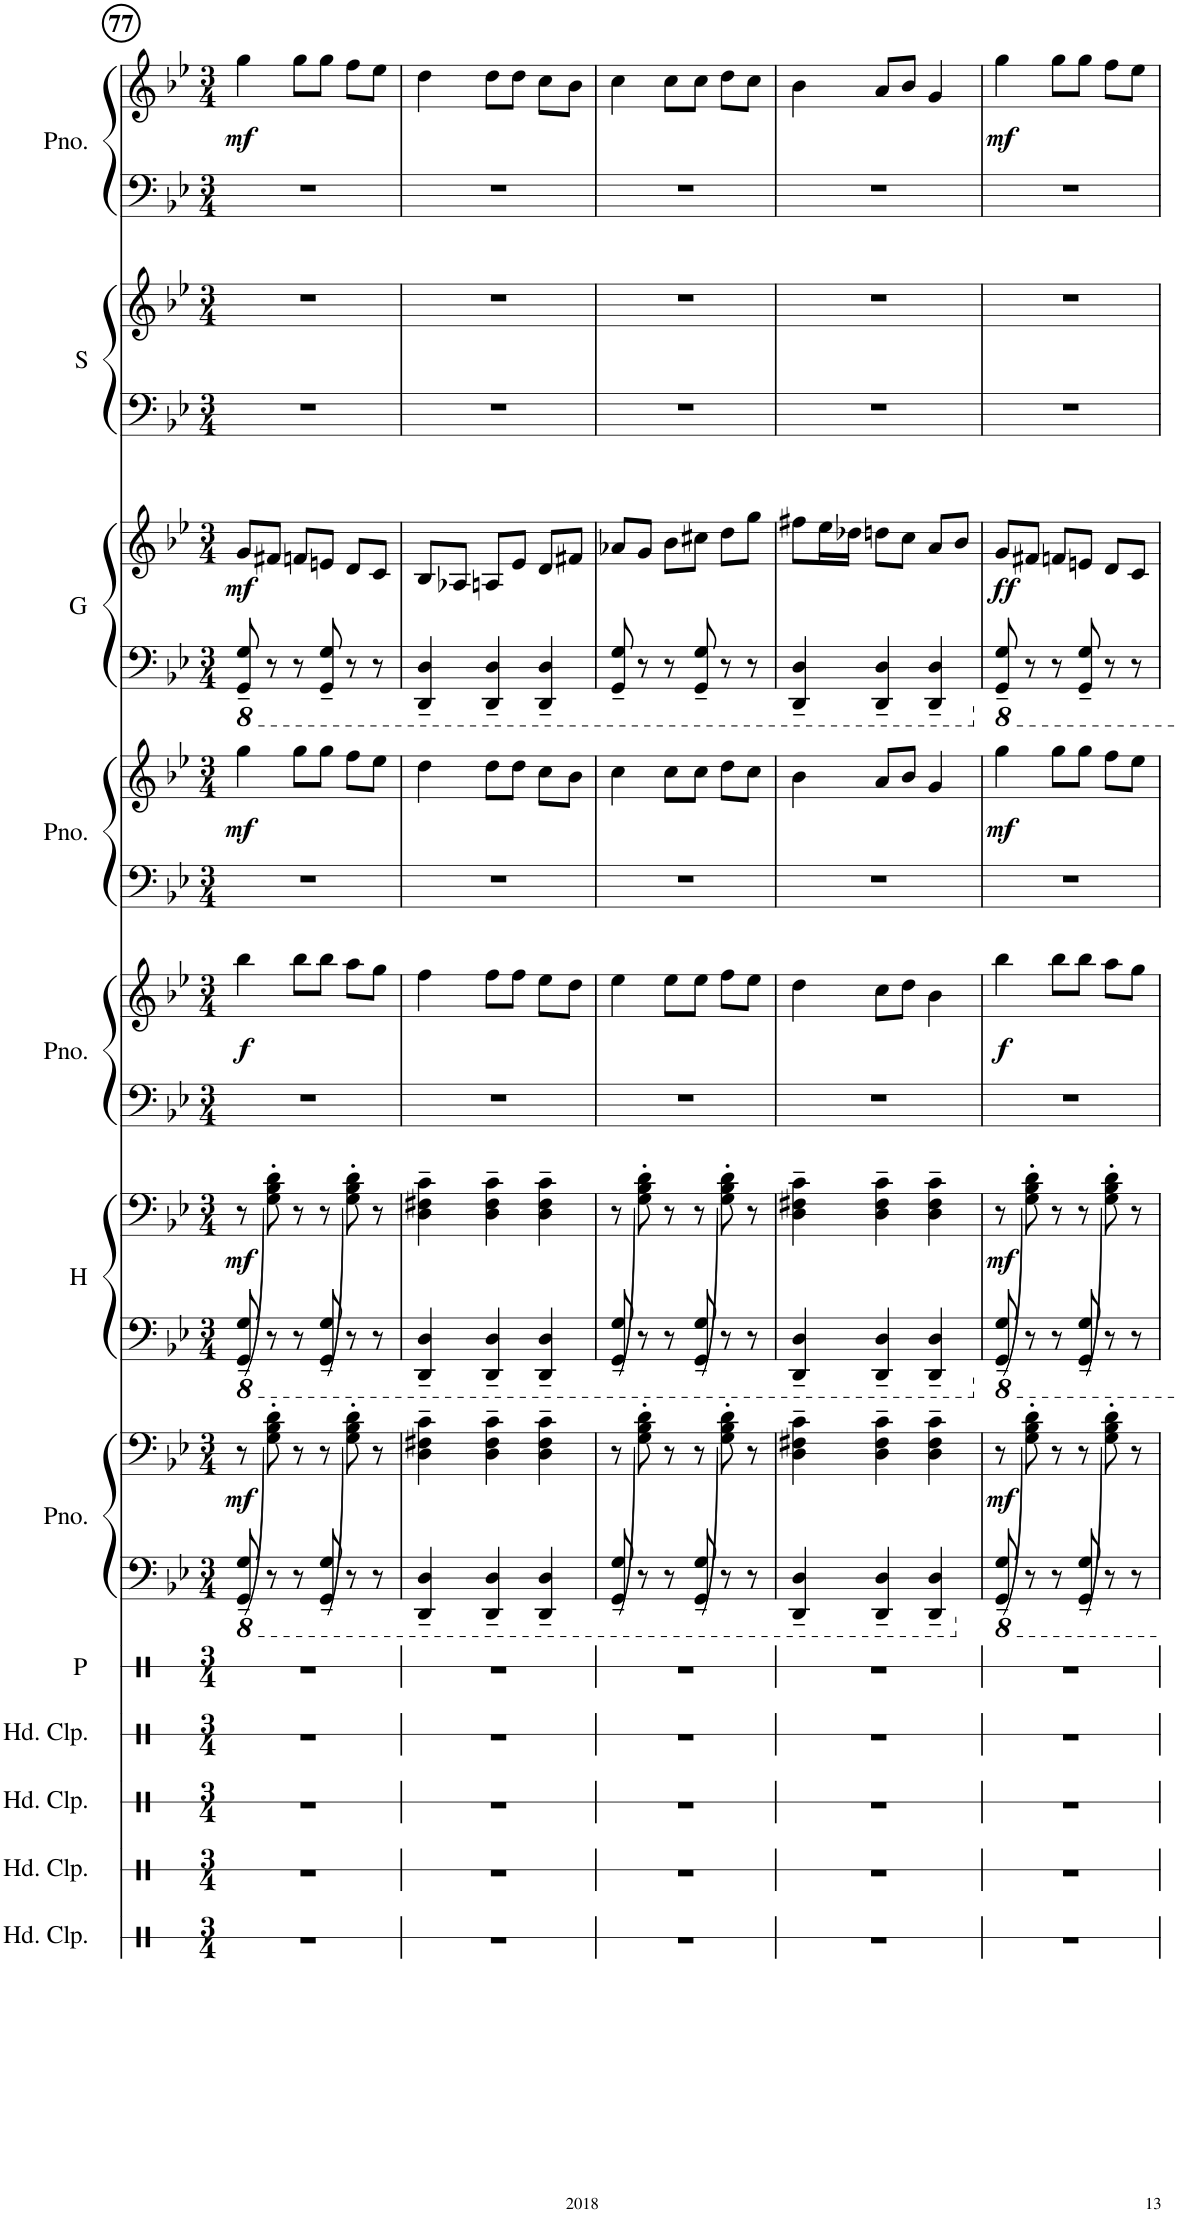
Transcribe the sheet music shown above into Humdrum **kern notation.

**kern	**kern	**kern	**kern	**kern	**kern	**kern	**dynam	**kern	**kern	**dynam	**kern	**kern	**dynam	**kern	**kern	**dynam	**kern	**kern	**dynam	**kern	**kern	**kern	**kern	**dynam
*part12	*part11	*part10	*part9	*part8	*part7	*part7	*part7	*part6	*part6	*part6	*part5	*part5	*part5	*part4	*part4	*part4	*part3	*part3	*part3	*part2	*part2	*part1	*part1	*part1
*staff19	*staff18	*staff17	*staff16	*staff15	*staff14	*staff13	*staff13/14	*staff12	*staff11	*staff11/12	*staff10	*staff9	*staff9/10	*staff8	*staff7	*staff7/8	*staff6	*staff5	*staff5/6	*staff4	*staff3	*staff2	*staff1	*staff1/2
*I"Hand Clap	*I"Hand Clap	*I"Hand Clap	*I"Hand Clap	*I"Panda	*I"Piano	*	*	*I"Makeup Cake	*	*	*I"Piano	*	*	*I"Piano	*	*	*I"Dumb One	*	*	*I"SANTA!	*	*I"Piano	*	*
*I'Hd. Clp.	*I'Hd. Clp.	*I'Hd. Clp.	*I'Hd. Clp.	*I'P	*I'Pno.	*	*	*	*	*	*I'Pno.	*	*	*I'Pno.	*	*	*	*	*	*I'S	*	*I'Pno.	*	*
!!LO:PB:g=z
*clefX	*clefX	*clefX	*clefX	*clefX	*clefF4	*clefF4	*	*clefF4	*clefF4	*	*clefF4	*clefG2	*	*clefF4	*clefG2	*	*clefF4	*clefG2	*	*clefF4	*clefG2	*clefF4	*clefG2	*
*k[]	*k[]	*k[]	*k[]	*k[]	*k[b-e-]	*k[b-e-]	*	*k[b-e-]	*k[b-e-]	*	*k[b-e-]	*k[b-e-]	*	*k[b-e-]	*k[b-e-]	*	*k[b-e-]	*k[b-e-]	*	*k[b-e-]	*k[b-e-]	*k[b-e-]	*k[b-e-]	*
*M3/4	*M3/4	*M3/4	*M3/4	*M3/4	*M3/4	*M3/4	*	*M3/4	*M3/4	*	*M3/4	*M3/4	*	*M3/4	*M3/4	*	*M3/4	*M3/4	*	*M3/4	*M3/4	*M3/4	*M3/4	*
*	*	*	*	*	*8ba	*	*	*	*	*	*	*	*	*	*	*	*	*	*	*	*	*	*	*
*	*	*	*	*	*	*	*	*8ba	*	*	*	*	*	*	*	*	*	*	*	*	*	*	*	*
*	*	*	*	*	*	*	*	*	*	*	*	*	*	*	*	*	*8ba	*	*	*	*	*	*	*
=77	=77	=77	=77	=77	=77	=77	=77	=77	=77	=77	=77	=77	=77	=77	=77	=77	=77	=77	=77	=77	=77	=77	=77	=77
!	!	!	!	!	!	!	!LO:DY:b	!	!	!LO:DY:b	!	!	!LO:DY:b	!	!	!LO:DY:b	!	!	!LO:DY:b	!	!	!	!	!LO:DY:b
2.r	2.r	2.r	2.r	2.r	(8GGG/~ 8GG/~	8r	mf	(8GGG/~ 8GG/~	8r	mf	2.r	4bb-\	f	2.r	4gg\	mf	8GGG/~ 8GG/~	8g/L	mf	2.r	2.r	2.r	4gg\	mf
.	.	.	.	.	8r	8G\' 8B-\' 8d\'	.	8r	8G\' 8B-\' 8d\'	.	.	.	.	.	.	.	8r	8f#X/J	.	.	.	.	.	.
.	.	.	.	.	8r	8r	.	8r	8r	.	.	8bb-\L	.	.	8gg\L	.	8r	8fn/L	.	.	.	.	8gg\L	.
.	.	.	.	.	(8GGG/~ 8GG/~	8r	.	(8GGG/~ 8GG/~	8r	.	.	8bb-\J	.	.	8gg\J	.	8GGG/~ 8GG/~	8en/J	.	.	.	.	8gg\J	.
.	.	.	.	.	8r	8G\' 8B-\' 8d\'	.	8r	8G\' 8B-\' 8d\'	.	.	8aa\L	.	.	8ff\L	.	8r	8d/L	.	.	.	.	8ff\L	.
.	.	.	.	.	8r	8r	.	8r	8r	.	.	8gg\J	.	.	8ee-\J	.	8r	8c/J	.	.	.	.	8ee-\J	.
=78	=78	=78	=78	=78	=78	=78	=78	=78	=78	=78	=78	=78	=78	=78	=78	=78	=78	=78	=78	=78	=78	=78	=78	=78
2.r	2.r	2.r	2.r	2.r	4DDD/~ 4DD/~	4D\~ 4F#X\~ 4c\~	.	4DDD/~ 4DD/~	4D\~ 4F#X\~ 4c\~	.	2.r	4ff\	.	2.r	4dd\	.	4DDD/~ 4DD/~	8B-/L	.	2.r	2.r	2.r	4dd\	.
.	.	.	.	.	.	.	.	.	.	.	.	.	.	.	.	.	.	8A-X/J	.	.	.	.	.	.
.	.	.	.	.	4DDD/~ 4DD/~	4D\~ 4F#\~ 4c\~	.	4DDD/~ 4DD/~	4D\~ 4F#\~ 4c\~	.	.	8ff\L	.	.	8dd\L	.	4DDD/~ 4DD/~	8An/L	.	.	.	.	8dd\L	.
.	.	.	.	.	.	.	.	.	.	.	.	8ff\J	.	.	8dd\J	.	.	8e-/J	.	.	.	.	8dd\J	.
.	.	.	.	.	4DDD/~ 4DD/~	4D\~ 4F#\~ 4c\~	.	4DDD/~ 4DD/~	4D\~ 4F#\~ 4c\~	.	.	8ee-\L	.	.	8cc\L	.	4DDD/~ 4DD/~	8d/L	.	.	.	.	8cc\L	.
.	.	.	.	.	.	.	.	.	.	.	.	8dd\J	.	.	8b-\J	.	.	8f#X/J	.	.	.	.	8b-\J	.
=79	=79	=79	=79	=79	=79	=79	=79	=79	=79	=79	=79	=79	=79	=79	=79	=79	=79	=79	=79	=79	=79	=79	=79	=79
2.r	2.r	2.r	2.r	2.r	(8GGG/~ 8GG/~	8r	.	(8GGG/~ 8GG/~	8r	.	2.r	4ee-\	.	2.r	4cc\	.	8GGG/~ 8GG/~	8a-X/L	.	2.r	2.r	2.r	4cc\	.
.	.	.	.	.	8r	8G\' 8B-\' 8d\')	.	8r	8G\' 8B-\' 8d\')	.	.	.	.	.	.	.	8r	8g/J	.	.	.	.	.	.
.	.	.	.	.	8r	8r	.	8r	8r	.	.	8ee-\L	.	.	8cc\L	.	8r	8b-\L	.	.	.	.	8cc\L	.
.	.	.	.	.	(8GGG/~ 8GG/~	8r	.	(8GGG/~ 8GG/~	8r	.	.	8ee-\J	.	.	8cc\J	.	8GGG/~ 8GG/~	8cc#X\J	.	.	.	.	8cc\J	.
.	.	.	.	.	8r	8G\' 8B-\' 8d\')	.	8r	8G\' 8B-\' 8d\')	.	.	8ff\L	.	.	8dd\L	.	8r	8dd\L	.	.	.	.	8dd\L	.
.	.	.	.	.	8r	8r	.	8r	8r	.	.	8ee-\J	.	.	8cc\J	.	8r	8gg\J	.	.	.	.	8cc\J	.
=80	=80	=80	=80	=80	=80	=80	=80	=80	=80	=80	=80	=80	=80	=80	=80	=80	=80	=80	=80	=80	=80	=80	=80	=80
2.r	2.r	2.r	2.r	2.r	4DDD/~ 4DD/~	4D\~ 4F#X\~ 4c\~	.	4DDD/~ 4DD/~	4D\~ 4F#X\~ 4c\~	.	2.r	4dd\	.	2.r	4b-\	.	4DDD/~ 4DD/~	8ff#X\L	.	2.r	2.r	2.r	4b-\	.
.	.	.	.	.	.	.	.	.	.	.	.	.	.	.	.	.	.	16ee-\L	.	.	.	.	.	.
.	.	.	.	.	.	.	.	.	.	.	.	.	.	.	.	.	.	16dd-X\JJ	.	.	.	.	.	.
.	.	.	.	.	4DDD/~ 4DD/~	4D\~ 4F#\~ 4c\~	.	4DDD/~ 4DD/~	4D\~ 4F#\~ 4c\~	.	.	8cc\L	.	.	8a/L	.	4DDD/~ 4DD/~	8ddn\L	.	.	.	.	8a/L	.
.	.	.	.	.	.	.	.	.	.	.	.	8dd\J	.	.	8b-/J	.	.	8cc\J	.	.	.	.	8b-/J	.
.	.	.	.	.	4DDD/~ 4DD/~	4D\~ 4F#\~ 4c\~	.	4DDD/~ 4DD/~	4D\~ 4F#\~ 4c\~	.	.	4b-\	.	.	4g/	.	4DDD/~ 4DD/~	8a/L	.	.	.	.	4g/	.
.	.	.	.	.	.	.	.	.	.	.	.	.	.	.	.	.	.	8b-/J	.	.	.	.	.	.
=81	=81	=81	=81	=81	=81	=81	=81	=81	=81	=81	=81	=81	=81	=81	=81	=81	=81	=81	=81	=81	=81	=81	=81	=81
*	*	*	*	*	*X8ba	*	*	*	*	*	*	*	*	*	*	*	*	*	*	*	*	*	*	*
*	*	*	*	*	*	*	*	*X8ba	*	*	*	*	*	*	*	*	*	*	*	*	*	*	*	*
*	*	*	*	*	*	*	*	*	*	*	*	*	*	*	*	*	*X8ba	*	*	*	*	*	*	*
!	!	!	!	!	!	!	!LO:DY:b	!	!	!LO:DY:b	!	!	!LO:DY:b	!	!	!LO:DY:b	!	!	!LO:DY:b	!	!	!	!	!LO:DY:b
2.r	2.r	2.r	2.r	2.r	8GGG/~ 8GG/~	8r	mf	8GGG/~ 8GG/~	8r	mf	2.r	4bb-\	f	2.r	4gg\	mf	8GGG/~ 8GG/~	8g/L	ff	2.r	2.r	2.r	4gg\	mf
.	.	.	.	.	8r	8G\' 8B-\' 8d\')	.	8r	8G\' 8B-\' 8d\')	.	.	.	.	.	.	.	8r	8f#X/J	.	.	.	.	.	.
.	.	.	.	.	8r	8r	.	8r	8r	.	.	8bb-\L	.	.	8gg\L	.	8r	8fn/L	.	.	.	.	8gg\L	.
.	.	.	.	.	8GGG/~ 8GG/~	8r	.	8GGG/~ 8GG/~	8r	.	.	8bb-\J	.	.	8gg\J	.	8GGG/~ 8GG/~	8en/J	.	.	.	.	8gg\J	.
.	.	.	.	.	8r	8G\' 8B-\' 8d\')	.	8r	8G\' 8B-\' 8d\')	.	.	8aa\L	.	.	8ff\L	.	8r	8d/L	.	.	.	.	8ff\L	.
.	.	.	.	.	8r	8r	.	8r	8r	.	.	8gg\J	.	.	8ee-\J	.	8r	8c/J	.	.	.	.	8ee-\J	.
=	=	=	=	=	=	=	=	=	=	=	=	=	=	=	=	=	=	=	=	=	=	=	=	=
*-	*-	*-	*-	*-	*-	*-	*-	*-	*-	*-	*-	*-	*-	*-	*-	*-	*-	*-	*-	*-	*-	*-	*-	*-
